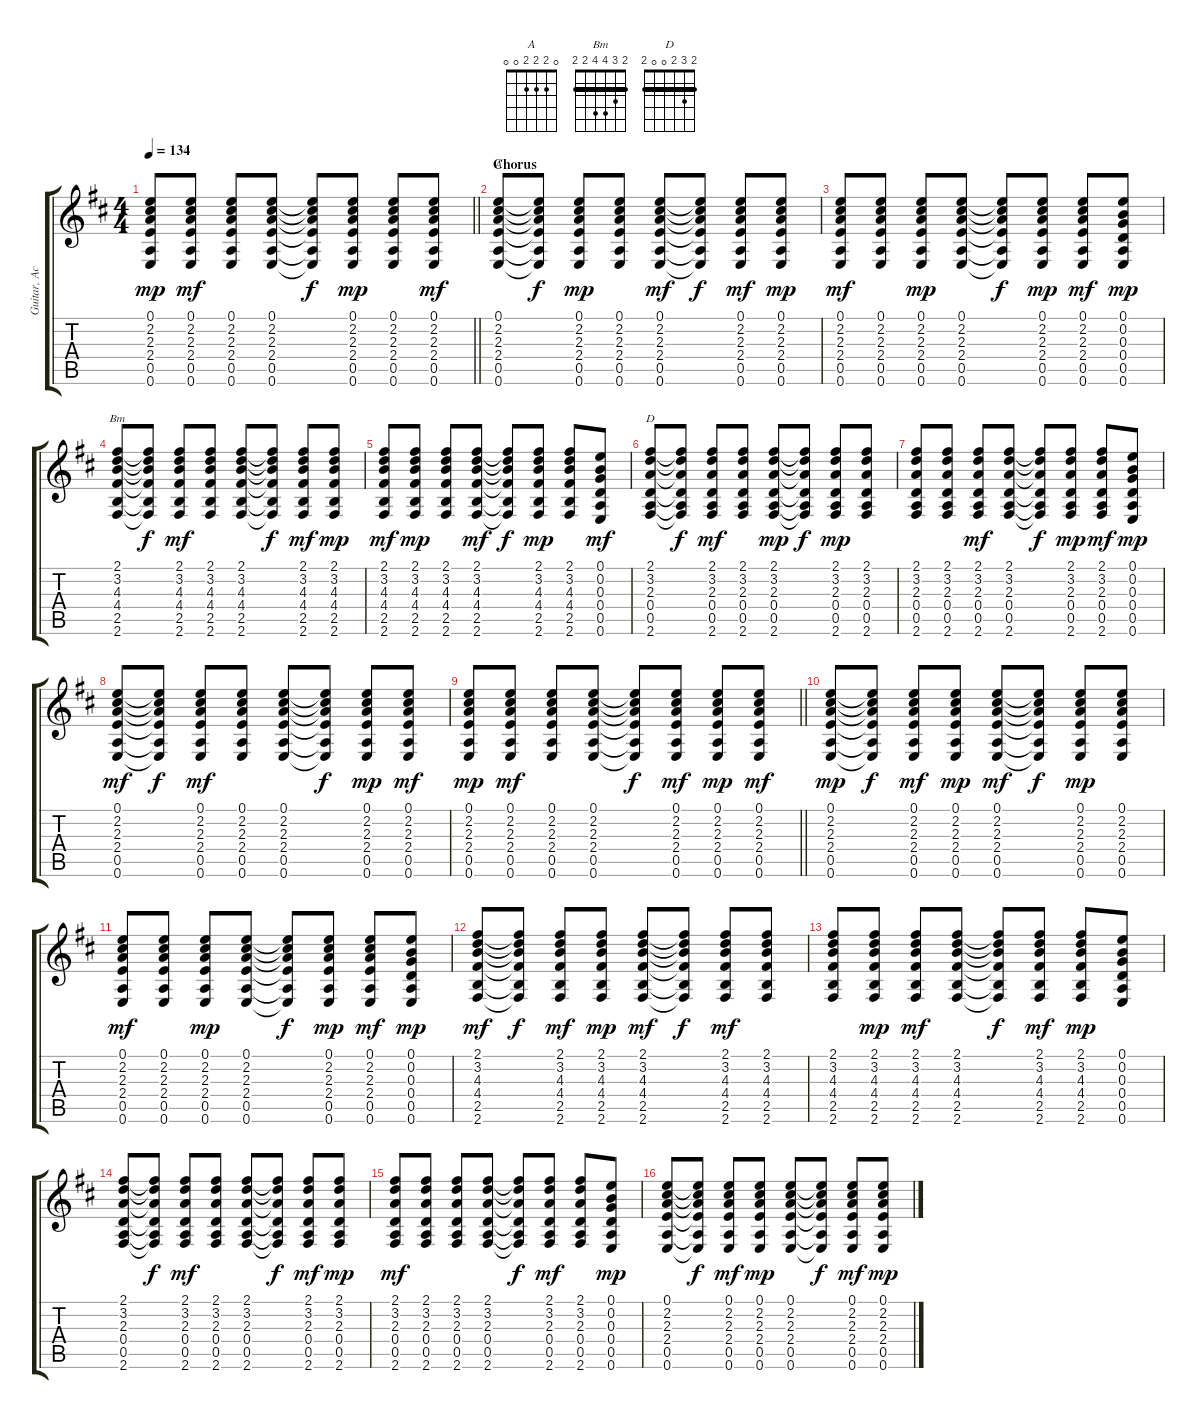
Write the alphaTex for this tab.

\track ("Guitar, Acoustic" "Guitar, Ac") {instrument acousticguitarsteel}
\staff {score tabs}
\tuning (E4 B3 G3 D3 A2 E2) {hide}
\chord ("A" 0 2 2 2 0 0)
\chord ("Bm" 2 3 4 4 2 2) {barre 2}
\chord ("D" 2 3 2 0 0 2) {barre 2}
\ts (4 4)
\tempo 134
\clef g2
\barLineRight lightlight
\ks d
(0.1 2.2 2.3 2.4 0.5 0.6).8{dy mp} (0.1 2.2 2.3 2.4 0.5 0.6).8{dy mf} (0.1 2.2 2.3 2.4 0.5 0.6).8 (0.1 2.2 2.3 2.4 0.5 0.6).8 (0.1{t} 2.2{t} 2.3{t} 2.4{t} 0.5{t} 0.6{t}).8{dy f} (0.1 2.2 2.3 2.4 0.5 0.6).8{dy mp} (0.1 2.2 2.3 2.4 0.5 0.6).8 (0.1 2.2 2.3 2.4 0.5 0.6).8{dy mf} |
\section ("" "Chorus")
(0.1 2.2 2.3 2.4 0.5 0.6).8{ch "A"} (0.1{t} 2.2{t} 2.3{t} 2.4{t} 0.5{t} 0.6{t}).8{dy f} (0.1 2.2 2.3 2.4 0.5 0.6).8{dy mp} (0.1 2.2 2.3 2.4 0.5 0.6).8 (0.1 2.2 2.3 2.4 0.5 0.6).8{dy mf} (0.1{t} 2.2{t} 2.3{t} 2.4{t} 0.5{t} 0.6{t}).8{dy f} (0.1 2.2 2.3 2.4 0.5 0.6).8{dy mf} (0.1 2.2 2.3 2.4 0.5 0.6).8{dy mp} |
(0.1 2.2 2.3 2.4 0.5 0.6).8{dy mf} (0.1 2.2 2.3 2.4 0.5 0.6).8 (0.1 2.2 2.3 2.4 0.5 0.6).8{dy mp} (0.1 2.2 2.3 2.4 0.5 0.6).8 (0.1{t} 2.2{t} 2.3{t} 2.4{t} 0.5{t} 0.6{t}).8{dy f} (0.1 2.2 2.3 2.4 0.5 0.6).8{dy mp} (0.1 2.2 2.3 2.4 0.5 0.6).8{dy mf} (0.1 0.2 0.3 0.4 0.5 0.6).8{dy mp} |
(2.1 3.2 4.3 4.4 2.5 2.6).8{ch "Bm"} (2.1{t} 3.2{t} 4.3{t} 4.4{t} 2.5{t} 2.6{t}).8{dy f} (2.1 3.2 4.3 4.4 2.5 2.6).8{dy mf} (2.1 3.2 4.3 4.4 2.5 2.6).8 (2.1 3.2 4.3 4.4 2.5 2.6).8 (2.1{t} 3.2{t} 4.3{t} 4.4{t} 2.5{t} 2.6{t}).8{dy f} (2.1 3.2 4.3 4.4 2.5 2.6).8{dy mf} (2.1 3.2 4.3 4.4 2.5 2.6).8{dy mp} |
(2.1 3.2 4.3 4.4 2.5 2.6).8{dy mf} (2.1 3.2 4.3 4.4 2.5 2.6).8{dy mp} (2.1 3.2 4.3 4.4 2.5 2.6).8 (2.1 3.2 4.3 4.4 2.5 2.6).8{dy mf} (2.1{t} 3.2{t} 4.3{t} 4.4{t} 2.5{t} 2.6{t}).8{dy f} (2.1 3.2 4.3 4.4 2.5 2.6).8{dy mp} (2.1 3.2 4.3 4.4 2.5 2.6).8 (0.1 0.2 0.3 0.4 0.5 0.6).8{dy mf} |
(2.1 3.2 2.3 0.4 0.5 2.6).8{ch "D"} (2.1{t} 3.2{t} 2.3{t} 0.4{t} 0.5{t} 2.6{t}).8{dy f} (2.1 3.2 2.3 0.4 0.5 2.6).8{dy mf} (2.1 3.2 2.3 0.4 0.5 2.6).8 (2.1 3.2 2.3 0.4 0.5 2.6).8{dy mp} (2.1{t} 3.2{t} 2.3{t} 0.4{t} 0.5{t} 2.6{t}).8{dy f} (2.1 3.2 2.3 0.4 0.5 2.6).8{dy mp} (2.1 3.2 2.3 0.4 0.5 2.6).8 |
(2.1 3.2 2.3 0.4 0.5 2.6).8 (2.1 3.2 2.3 0.4 0.5 2.6).8 (2.1 3.2 2.3 0.4 0.5 2.6).8{dy mf} (2.1 3.2 2.3 0.4 0.5 2.6).8 (2.1{t} 3.2{t} 2.3{t} 0.4{t} 0.5{t} 2.6{t}).8{dy f} (2.1 3.2 2.3 0.4 0.5 2.6).8{dy mp} (2.1 3.2 2.3 0.4 0.5 2.6).8{dy mf} (0.1 0.2 0.3 0.4 0.5 0.6).8{dy mp} |
(0.1 2.2 2.3 2.4 0.5 0.6).8{dy mf} (0.1{t} 2.2{t} 2.3{t} 2.4{t} 0.5{t} 0.6{t}).8{dy f} (0.1 2.2 2.3 2.4 0.5 0.6).8{dy mf} (0.1 2.2 2.3 2.4 0.5 0.6).8 (0.1 2.2 2.3 2.4 0.5 0.6).8 (0.1{t} 2.2{t} 2.3{t} 2.4{t} 0.5{t} 0.6{t}).8{dy f} (0.1 2.2 2.3 2.4 0.5 0.6).8{dy mp} (0.1 2.2 2.3 2.4 0.5 0.6).8{dy mf} |
\barLineRight lightlight
(0.1 2.2 2.3 2.4 0.5 0.6).8{dy mp} (0.1 2.2 2.3 2.4 0.5 0.6).8{dy mf} (0.1 2.2 2.3 2.4 0.5 0.6).8 (0.1 2.2 2.3 2.4 0.5 0.6).8 (0.1{t} 2.2{t} 2.3{t} 2.4{t} 0.5{t} 0.6{t}).8{dy f} (0.1 2.2 2.3 2.4 0.5 0.6).8{dy mf} (0.1 2.2 2.3 2.4 0.5 0.6).8{dy mp} (0.1 2.2 2.3 2.4 0.5 0.6).8{dy mf} |
(0.1 2.2 2.3 2.4 0.5 0.6).8{dy mp} (0.1{t} 2.2{t} 2.3{t} 2.4{t} 0.5{t} 0.6{t}).8{dy f} (0.1 2.2 2.3 2.4 0.5 0.6).8{dy mf} (0.1 2.2 2.3 2.4 0.5 0.6).8{dy mp} (0.1 2.2 2.3 2.4 0.5 0.6).8{dy mf} (0.1{t} 2.2{t} 2.3{t} 2.4{t} 0.5{t} 0.6{t}).8{dy f} (0.1 2.2 2.3 2.4 0.5 0.6).8{dy mp} (0.1 2.2 2.3 2.4 0.5 0.6).8 |
(0.1 2.2 2.3 2.4 0.5 0.6).8{dy mf} (0.1 2.2 2.3 2.4 0.5 0.6).8 (0.1 2.2 2.3 2.4 0.5 0.6).8{dy mp} (0.1 2.2 2.3 2.4 0.5 0.6).8 (0.1{t} 2.2{t} 2.3{t} 2.4{t} 0.5{t} 0.6{t}).8{dy f} (0.1 2.2 2.3 2.4 0.5 0.6).8{dy mp} (0.1 2.2 2.3 2.4 0.5 0.6).8{dy mf} (0.1 0.2 0.3 0.4 0.5 0.6).8{dy mp} |
(2.1 3.2 4.3 4.4 2.5 2.6).8{dy mf} (2.1{t} 3.2{t} 4.3{t} 4.4{t} 2.5{t} 2.6{t}).8{dy f} (2.1 3.2 4.3 4.4 2.5 2.6).8{dy mf} (2.1 3.2 4.3 4.4 2.5 2.6).8{dy mp} (2.1 3.2 4.3 4.4 2.5 2.6).8{dy mf} (2.1{t} 3.2{t} 4.3{t} 4.4{t} 2.5{t} 2.6{t}).8{dy f} (2.1 3.2 4.3 4.4 2.5 2.6).8{dy mf} (2.1 3.2 4.3 4.4 2.5 2.6).8 |
(2.1 3.2 4.3 4.4 2.5 2.6).8 (2.1 3.2 4.3 4.4 2.5 2.6).8{dy mp} (2.1 3.2 4.3 4.4 2.5 2.6).8{dy mf} (2.1 3.2 4.3 4.4 2.5 2.6).8 (2.1{t} 3.2{t} 4.3{t} 4.4{t} 2.5{t} 2.6{t}).8{dy f} (2.1 3.2 4.3 4.4 2.5 2.6).8{dy mf} (2.1 3.2 4.3 4.4 2.5 2.6).8{dy mp} (0.1 0.2 0.3 0.4 0.5 0.6).8 |
(2.1 3.2 2.3 0.4 0.5 2.6).8 (2.1{t} 3.2{t} 2.3{t} 0.4{t} 0.5{t} 2.6{t}).8{dy f} (2.1 3.2 2.3 0.4 0.5 2.6).8{dy mf} (2.1 3.2 2.3 0.4 0.5 2.6).8 (2.1 3.2 2.3 0.4 0.5 2.6).8 (2.1{t} 3.2{t} 2.3{t} 0.4{t} 0.5{t} 2.6{t}).8{dy f} (2.1 3.2 2.3 0.4 0.5 2.6).8{dy mf} (2.1 3.2 2.3 0.4 0.5 2.6).8{dy mp} |
(2.1 3.2 2.3 0.4 0.5 2.6).8{dy mf} (2.1 3.2 2.3 0.4 0.5 2.6).8 (2.1 3.2 2.3 0.4 0.5 2.6).8 (2.1 3.2 2.3 0.4 0.5 2.6).8 (2.1{t} 3.2{t} 2.3{t} 0.4{t} 0.5{t} 2.6{t}).8{dy f} (2.1 3.2 2.3 0.4 0.5 2.6).8{dy mf} (2.1 3.2 2.3 0.4 0.5 2.6).8 (0.1 0.2 0.3 0.4 0.5 0.6).8{dy mp} |
(0.1 2.2 2.3 2.4 0.5 0.6).8 (0.1{t} 2.2{t} 2.3{t} 2.4{t} 0.5{t} 0.6{t}).8{dy f} (0.1 2.2 2.3 2.4 0.5 0.6).8{dy mf} (0.1 2.2 2.3 2.4 0.5 0.6).8{dy mp} (0.1 2.2 2.3 2.4 0.5 0.6).8 (0.1{t} 2.2{t} 2.3{t} 2.4{t} 0.5{t} 0.6{t}).8{dy f} (0.1 2.2 2.3 2.4 0.5 0.6).8{dy mf} (0.1 2.2 2.3 2.4 0.5 0.6).8{dy mp}
